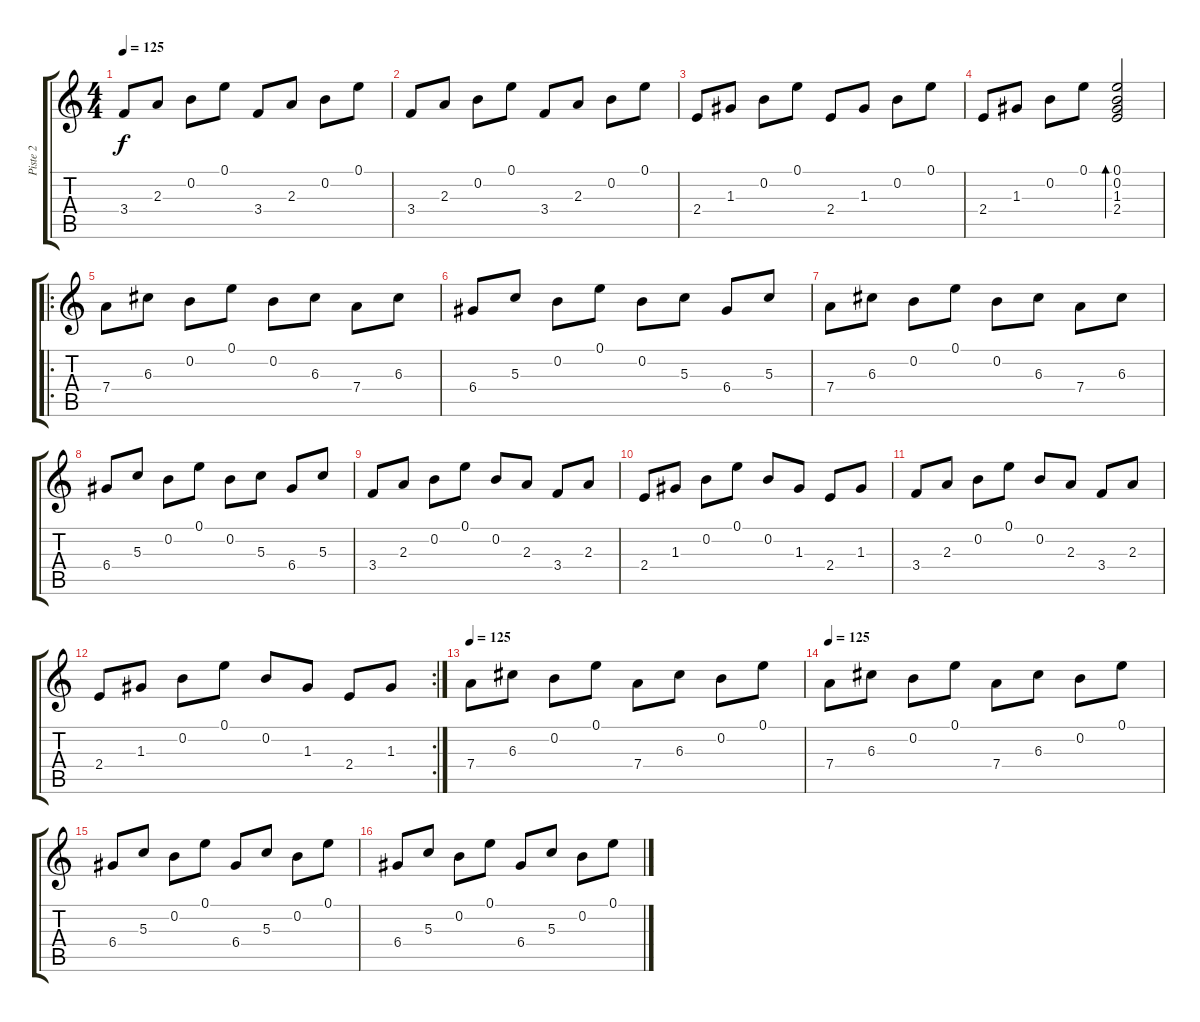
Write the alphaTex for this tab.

\track ("Piste 2" "Piste 2") {instrument acousticguitarsteel}
\staff {score tabs}
\tuning (E4 B3 G3 D3 A2 E2) {hide}
\ts (4 4)
\tempo 125
\clef g2
\ks c
3.4.8{dy f} 2.3.8 0.2.8 0.1.8 3.4.8 2.3.8 0.2.8 0.1.8 |
3.4.8 2.3.8 0.2.8 0.1.8 3.4.8 2.3.8 0.2.8 0.1.8 |
2.4.8 1.3.8 0.2.8 0.1.8 2.4.8 1.3.8 0.2.8 0.1.8 |
2.4.8 1.3.8 0.2.8 0.1.8 (0.1 0.2 1.3 2.4).2{bd 120} |
\ro
7.4.8 6.3.8 0.2.8 0.1.8 0.2.8 6.3.8 7.4.8 6.3.8 |
6.4.8 5.3.8 0.2.8 0.1.8 0.2.8 5.3.8 6.4.8 5.3.8 |
7.4.8 6.3.8 0.2.8 0.1.8 0.2.8 6.3.8 7.4.8 6.3.8 |
6.4.8 5.3.8 0.2.8 0.1.8 0.2.8 5.3.8 6.4.8 5.3.8 |
3.4.8 2.3.8 0.2.8 0.1.8 0.2.8 2.3.8 3.4.8 2.3.8 |
2.4.8 1.3.8 0.2.8 0.1.8 0.2.8 1.3.8 2.4.8 1.3.8 |
3.4.8 2.3.8 0.2.8 0.1.8 0.2.8 2.3.8 3.4.8 2.3.8 |
\rc 2
2.4.8 1.3.8 0.2.8 0.1.8 0.2.8 1.3.8 2.4.8 1.3.8 |
\tempo 125
7.4.8 6.3.8 0.2.8 0.1.8 7.4.8 6.3.8 0.2.8 0.1.8 |
\tempo 125
7.4.8 6.3.8 0.2.8 0.1.8 7.4.8 6.3.8 0.2.8 0.1.8 |
6.4.8 5.3.8 0.2.8 0.1.8 6.4.8 5.3.8 0.2.8 0.1.8 |
6.4.8 5.3.8 0.2.8 0.1.8 6.4.8 5.3.8 0.2.8 0.1.8
